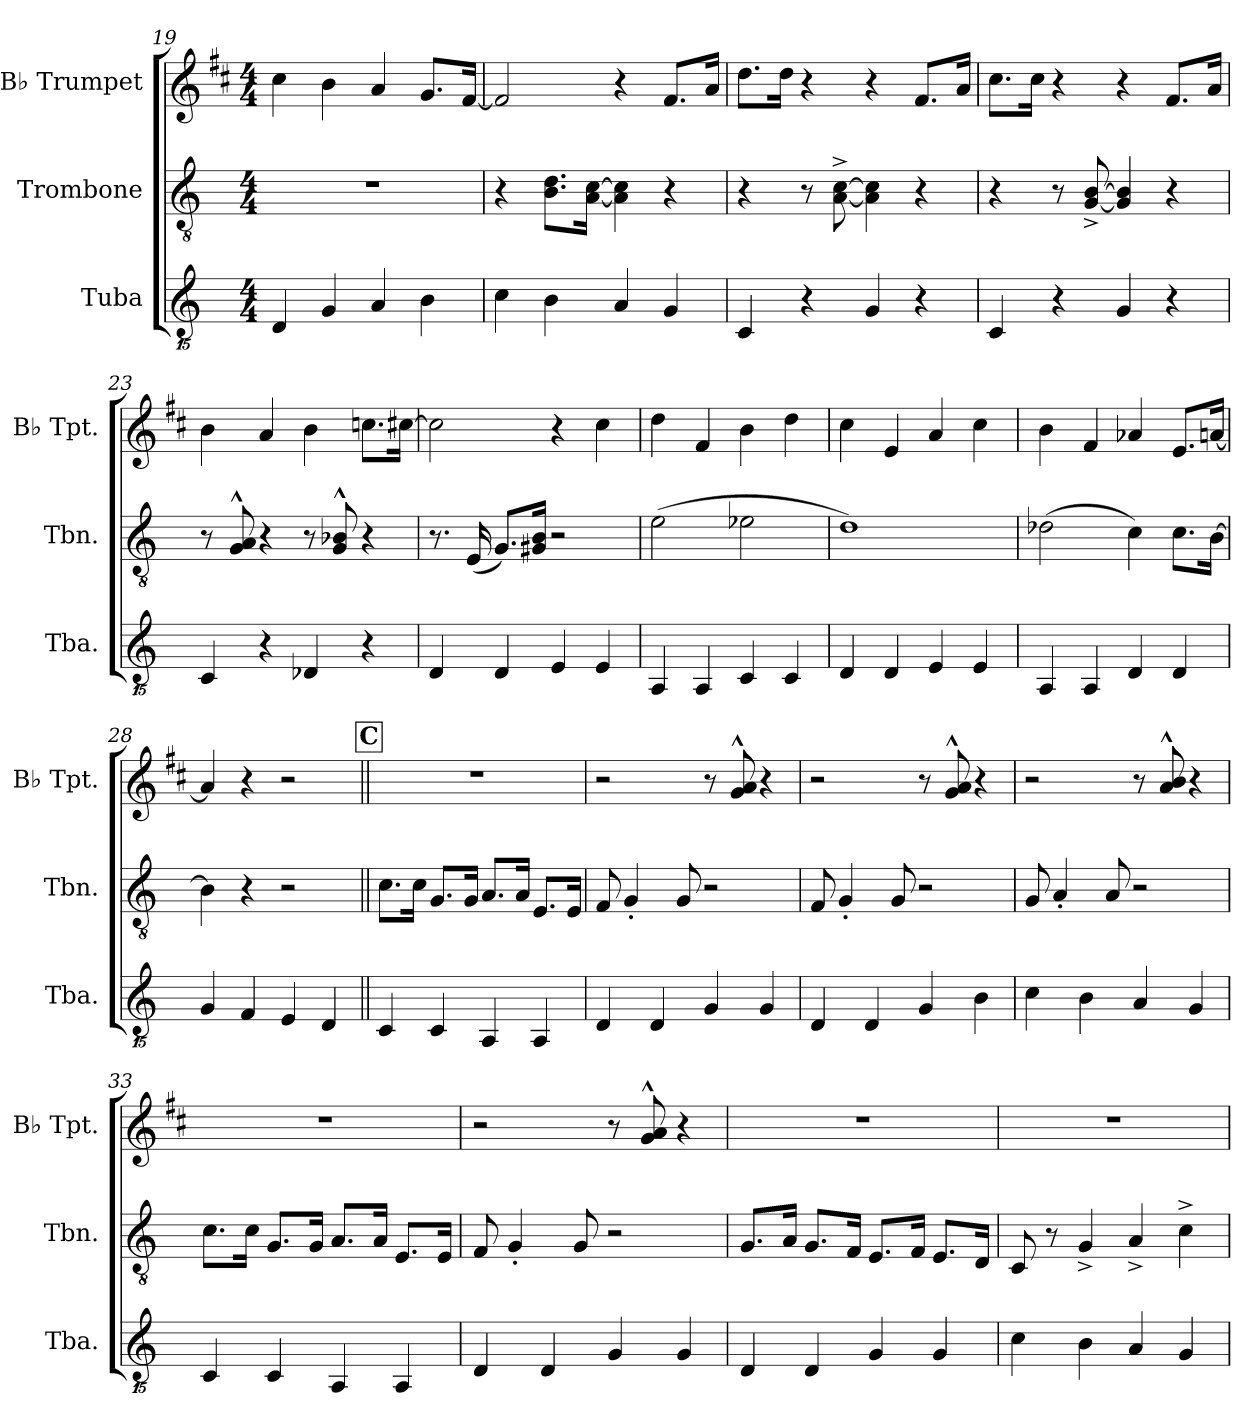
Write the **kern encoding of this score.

**kern	**kern	**kern
*part3	*part2	*part1
*staff3	*staff2	*staff1
*I"Tuba	*I"Trombone	*I"B♭ Trumpet
*I'Tba.	*I'Tbn.	*I'B♭ Tpt.
*clefGvv2	*clefGv2	*clefG2
*	*	*ITrd1c2
*k[]	*k[]	*k[]
*M4/4	*M4/4	*M4/4
=19	=19	=19
4DD	1r	4b
4GG	.	4a
4AA	.	4g
4BB	.	8.fL
.	.	[16eJk
=20	=20	=20
4C	4r	2e]
4BB	8.B 8.dL	.
.	[16A [16cJk	.
4AA	4A] 4c]	4r
4GG	4r	8.eL
.	.	16gJk
=21	=21	=21
4CC	4r	8.ccL
.	.	16ccJk
4r	8r	4r
.	[8A^ [8c^	.
4GG	4A] 4c]	4r
4r	4r	8.eL
.	.	16gJk
=22	=22	=22
4CC	4r	8.bL
.	.	16bJk
4r	8r	4r
.	[8G^ [8B^	.
4GG	4G] 4B]	4r
4r	4r	8.eL
.	.	16gJk
=23	=23	=23
4CC	8r	4a
.	8G^^ 8A^^	.
4r	4r	4g
4DD-X	8r	4a
.	8G^^ 8B-X^^	.
4r	4r	8.b-XL
.	.	[16bnJk
=24	=24	=24
4DD	8.r	2b]
.	(<16E	.
4DD	8.GL)	.
.	16G#X 16BJk	.
4EE	2r	4r
4EE	.	4b
=25	=25	=25
4AAA	(>2e	4cc
4AAA	.	4e
4CC	2e-X	4a
4CC	.	4cc
=26	=26	=26
4DD	1d)	4b
4DD	.	4d
4EE	.	4g
4EE	.	4b
=27	=27	=27
4AAA	(>2d-X	4a
4AAA	.	4e
4DD	4c)	4g-X
4DD	8.cL	8.dL
.	[16BJk	[16gnJk
=28	=28	=28
4GG	4B]	4g]
4FF	4r	4r
4EE	2r	2r
4DD	.	.
!!LO:REH:place=s1:a:B:fs=14:t=C
=29||	=29||	=29||
4CC	8.cL	1r
.	16cJk	.
4CC	8.GL	.
.	16GJk	.
4AAA	8.AL	.
.	16AJk	.
4AAA	8.EL	.
.	16EJk	.
=30	=30	=30
4DD	8F	2r
.	4G'	.
4DD	.	.
.	8G	.
4GG	2r	8r
.	.	8f^^ 8g^^
4GG	.	4r
=31	=31	=31
4DD	8F	2r
.	4G'	.
4DD	.	.
.	8G	.
4GG	2r	8r
.	.	8f^^ 8g^^
4BB	.	4r
=32	=32	=32
4C	8G	2r
.	4A'	.
4BB	.	.
.	8A	.
4AA	2r	8r
.	.	8g^^ 8a^^
4GG	.	4r
=33	=33	=33
4CC	8.cL	1r
.	16cJk	.
4CC	8.GL	.
.	16GJk	.
4AAA	8.AL	.
.	16AJk	.
4AAA	8.EL	.
.	16EJk	.
=34	=34	=34
4DD	8F	2r
.	4G'	.
4DD	.	.
.	8G	.
4GG	2r	8r
.	.	8f^^ 8g^^
4GG	.	4r
=35	=35	=35
4DD	8.GL	1r
.	16AJk	.
4DD	8.GL	.
.	16FJk	.
4GG	8.EL	.
.	16FJk	.
4GG	8.EL	.
.	16DJk	.
=36	=36	=36
4C	8C	1r
.	8r	.
4BB	4G^	.
4AA	4A^	.
4GG	4c^	.
=	=	=
*-	*-	*-
